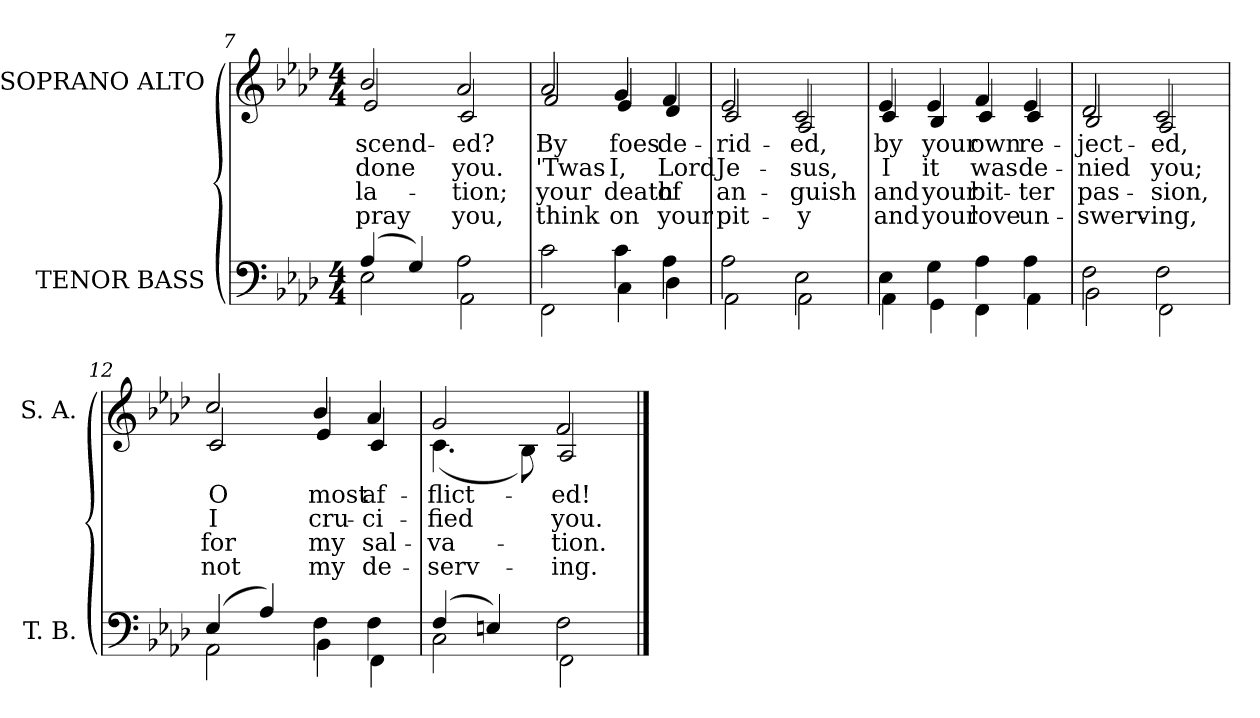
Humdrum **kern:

**kern	**kern	**text	**text	**text	**text
*part2	*part1	*part1	*part1	*part1	*part1
*staff2	*staff1	*staff1	*staff1	*staff1	*staff1
*I"TENOR BASS	*I"SOPRANO ALTO	*	*	*	*
*I'T. B.	*I'S. A.	*	*	*	*
*clefF4	*clefG2	*	*	*	*
*k[b-e-a-d-]	*k[b-e-a-d-]	*	*	*	*
*A-:	*A-:	*	*	*	*
*M4/4	*M4/4	*	*	*	*
=7	=7	=7	=7	=7	=7
*^	*	*	*	*	*
!	!	!	!LO:LY:b:color=#000000	!LO:LY:b:color=#000000	!LO:LY:b:color=#000000	!LO:LY:b:color=#000000
*	*	*^	*	*	*	*
(4A-i/	2E-i\	2b-i/	2e-i/	-scend-	-done	-la-	pray
4Gi/)	.	.	.	.	.	.	.
!	!	!	!	!LO:LY:b:color=#000000	!LO:LY:b:color=#000000	!LO:LY:b:color=#000000	!LO:LY:b:color=#000000
2A-i\	2AA-i\	2a-i/	2ci/	-ed?	you.	-tion;	you,
=8	=8	=8	=8	=8	=8	=8	=8
!	!	!	!	!LO:LY:b:color=#000000	!LO:LY:b:color=#000000	!LO:LY:b:color=#000000	!LO:LY:b:color=#000000
2ci\	2FFi\	2a-i/	2fi/	By	'Twas	your	think
!	!	!	!	!LO:LY:b:color=#000000	!LO:LY:b:color=#000000	!LO:LY:b:color=#000000	!LO:LY:b:color=#000000
4ci\	4Ci\	4gi/	4e-i/	foes	I,	death	on
!	!	!	!	!LO:LY:b:color=#000000	!LO:LY:b:color=#000000	!LO:LY:b:color=#000000	!LO:LY:b:color=#000000
4A-i\	4D-i\	4fi/	4d-i/	de-	Lord	of	your
!!LO:LB:g=z	!!
=9	=9	=9	=9	=9	=9	=9	=9
!	!	!	!	!LO:LY:b:color=#000000	!LO:LY:b:color=#000000	!LO:LY:b:color=#000000	!LO:LY:b:color=#000000
2A-i\	2AA-i\	2e-i/	2ci/	-rid-	Je-	an-	pit-
!	!	!	!	!LO:LY:b:color=#000000	!LO:LY:b:color=#000000	!LO:LY:b:color=#000000	!LO:LY:b:color=#000000
2E-i\	2AA-i\	2ci/	2A-i/	-ed,	-sus,	-guish	-y
=10	=10	=10	=10	=10	=10	=10	=10
!	!	!	!	!LO:LY:b:color=#000000	!LO:LY:b:color=#000000	!LO:LY:b:color=#000000	!LO:LY:b:color=#000000
4E-i\	4AA-i\	4e-i/	4ci/	by	I	and	and
!	!	!	!	!LO:LY:b:color=#000000	!LO:LY:b:color=#000000	!LO:LY:b:color=#000000	!LO:LY:b:color=#000000
4Gi\	4GGi\	4e-i/	4B-i/	your	it	your	your
!	!	!	!	!LO:LY:b:color=#000000	!LO:LY:b:color=#000000	!LO:LY:b:color=#000000	!LO:LY:b:color=#000000
4A-i\	4FFi\	4fi/	4ci/	own	was	bit-	love
!	!	!	!	!LO:LY:b:color=#000000	!LO:LY:b:color=#000000	!LO:LY:b:color=#000000	!LO:LY:b:color=#000000
4A-i\	4AA-i\	4e-i/	4ci/	re-	de-	-ter	un-
=11	=11	=11	=11	=11	=11	=11	=11
!	!	!	!	!LO:LY:b:color=#000000	!LO:LY:b:color=#000000	!LO:LY:b:color=#000000	!LO:LY:b:color=#000000
2Fi\	2BB-i\	2d-i/	2B-i/	-ject-	-nied	pas-	-swerv-
!	!	!	!	!LO:LY:b:color=#000000	!LO:LY:b:color=#000000	!LO:LY:b:color=#000000	!LO:LY:b:color=#000000
2Fi\	2FFi\	2ci/	2A-i/	-ed,	you;	-sion,	-ing,
=12	=12	=12	=12	=12	=12	=12	=12
!	!	!	!	!LO:LY:b:color=#000000	!LO:LY:b:color=#000000	!LO:LY:b:color=#000000	!LO:LY:b:color=#000000
(4E-i/	2AA-i\	2cci/	2ci/	O	I	for	not
4A-i/)	.	.	.	.	.	.	.
!	!	!	!	!LO:LY:b:color=#000000	!LO:LY:b:color=#000000	!LO:LY:b:color=#000000	!LO:LY:b:color=#000000
4Fi\	4BB-i\	4b-i/	4e-i/	most	cru-	my	my
!	!	!	!	!LO:LY:b:color=#000000	!LO:LY:b:color=#000000	!LO:LY:b:color=#000000	!LO:LY:b:color=#000000
4Fi\	4FFi\	4a-i/	4ci/	af-	-ci-	sal-	de-
=13	=13	=13	=13	=13	=13	=13	=13
!	!	!	!	!LO:LY:b:color=#000000	!LO:LY:b:color=#000000	!LO:LY:b:color=#000000	!LO:LY:b:color=#000000
(4Fi/	2Ci\	2gi/	(4.ci\	-flict-	-fied	-va-	-serv-
4Eni/)	.	.	.	.	.	.	.
.	.	.	8B-i\)	.	.	.	.
!	!	!	!	!LO:LY:b:color=#000000	!LO:LY:b:color=#000000	!LO:LY:b:color=#000000	!LO:LY:b:color=#000000
2Fi\	2FFi\	2fi/	2A-i/	-ed!	you.	-tion.	-ing.
*v	*v	*	*	*	*	*	*
*	*v	*v	*	*	*	*
==	==	==	==	==	==
*-	*-	*-	*-	*-	*-
